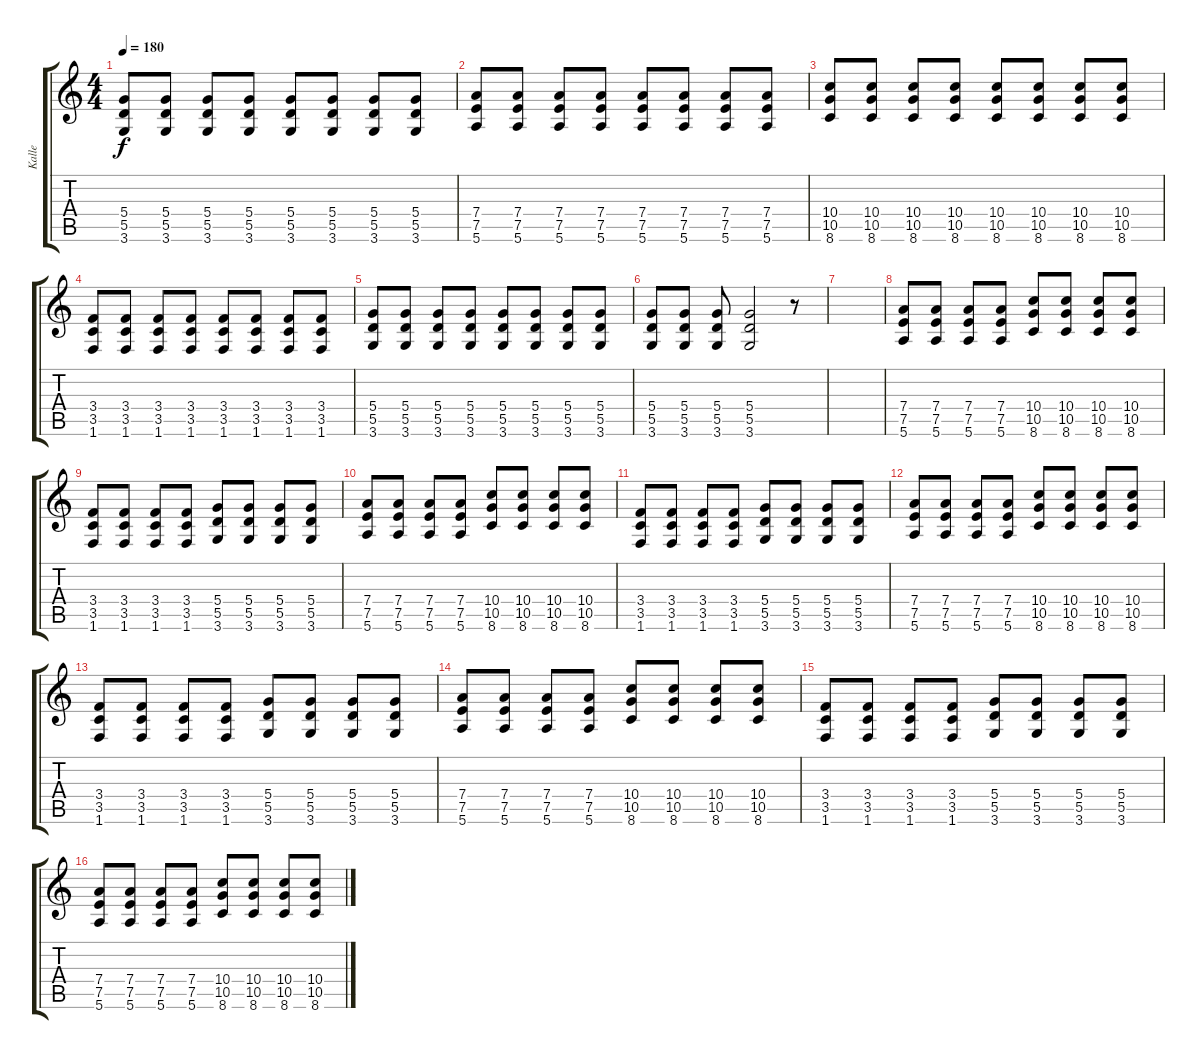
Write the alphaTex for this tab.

\track ("Kalle" "Kalle") {instrument distortionguitar}
\staff {score tabs}
\tuning (E4 B3 G3 D3 A2 E2) {hide}
\ts (4 4)
\tempo 180
\clef g2
\ks c
(5.4 5.5 3.6).8{dy f} (5.4 5.5 3.6).8 (5.4 5.5 3.6).8 (5.4 5.5 3.6).8 (5.4 5.5 3.6).8 (5.4 5.5 3.6).8 (5.4 5.5 3.6).8 (5.4 5.5 3.6).8 |
(7.4 7.5 5.6).8 (7.4 7.5 5.6).8 (7.4 7.5 5.6).8 (7.4 7.5 5.6).8 (7.4 7.5 5.6).8 (7.4 7.5 5.6).8 (7.4 7.5 5.6).8 (7.4 7.5 5.6).8 |
(10.4 10.5 8.6).8 (10.4 10.5 8.6).8 (10.4 10.5 8.6).8 (10.4 10.5 8.6).8 (10.4 10.5 8.6).8 (10.4 10.5 8.6).8 (10.4 10.5 8.6).8 (10.4 10.5 8.6).8 |
(3.4 3.5 1.6).8 (3.4 3.5 1.6).8 (3.4 3.5 1.6).8 (3.4 3.5 1.6).8 (3.4 3.5 1.6).8 (3.4 3.5 1.6).8 (3.4 3.5 1.6).8 (3.4 3.5 1.6).8 |
(5.4 5.5 3.6).8 (5.4 5.5 3.6).8 (5.4 5.5 3.6).8 (5.4 5.5 3.6).8 (5.4 5.5 3.6).8 (5.4 5.5 3.6).8 (5.4 5.5 3.6).8 (5.4 5.5 3.6).8 |
(5.4 5.5 3.6).8 (5.4 5.5 3.6).8 (5.4 5.5 3.6).8 (5.4 5.5 3.6).2 r.8 |
|
(7.4 7.5 5.6).8 (7.4 7.5 5.6).8 (7.4 7.5 5.6).8 (7.4 7.5 5.6).8 (10.4 10.5 8.6).8 (10.4 10.5 8.6).8 (10.4 10.5 8.6).8 (10.4 10.5 8.6).8 |
(3.4 3.5 1.6).8 (3.4 3.5 1.6).8 (3.4 3.5 1.6).8 (3.4 3.5 1.6).8 (5.4 5.5 3.6).8 (5.4 5.5 3.6).8 (5.4 5.5 3.6).8 (5.4 5.5 3.6).8 |
(7.4 7.5 5.6).8 (7.4 7.5 5.6).8 (7.4 7.5 5.6).8 (7.4 7.5 5.6).8 (10.4 10.5 8.6).8 (10.4 10.5 8.6).8 (10.4 10.5 8.6).8 (10.4 10.5 8.6).8 |
(3.4 3.5 1.6).8 (3.4 3.5 1.6).8 (3.4 3.5 1.6).8 (3.4 3.5 1.6).8 (5.4 5.5 3.6).8 (5.4 5.5 3.6).8 (5.4 5.5 3.6).8 (5.4 5.5 3.6).8 |
(7.4 7.5 5.6).8 (7.4 7.5 5.6).8 (7.4 7.5 5.6).8 (7.4 7.5 5.6).8 (10.4 10.5 8.6).8 (10.4 10.5 8.6).8 (10.4 10.5 8.6).8 (10.4 10.5 8.6).8 |
(3.4 3.5 1.6).8 (3.4 3.5 1.6).8 (3.4 3.5 1.6).8 (3.4 3.5 1.6).8 (5.4 5.5 3.6).8 (5.4 5.5 3.6).8 (5.4 5.5 3.6).8 (5.4 5.5 3.6).8 |
(7.4 7.5 5.6).8 (7.4 7.5 5.6).8 (7.4 7.5 5.6).8 (7.4 7.5 5.6).8 (10.4 10.5 8.6).8 (10.4 10.5 8.6).8 (10.4 10.5 8.6).8 (10.4 10.5 8.6).8 |
(3.4 3.5 1.6).8 (3.4 3.5 1.6).8 (3.4 3.5 1.6).8 (3.4 3.5 1.6).8 (5.4 5.5 3.6).8 (5.4 5.5 3.6).8 (5.4 5.5 3.6).8 (5.4 5.5 3.6).8 |
(7.4 7.5 5.6).8 (7.4 7.5 5.6).8 (7.4 7.5 5.6).8 (7.4 7.5 5.6).8 (10.4 10.5 8.6).8 (10.4 10.5 8.6).8 (10.4 10.5 8.6).8 (10.4 10.5 8.6).8
